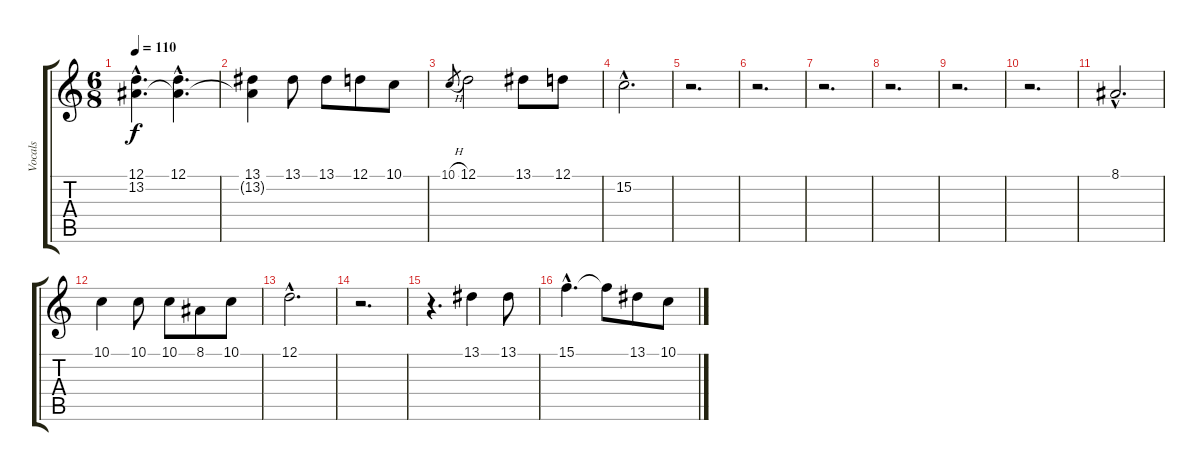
\track ("Vocals" "Vocals") {instrument flute}
\staff {score tabs}
\tuning (D4 A3 F3 C3 G2 D2) {hide}
\ts (6 8)
\tempo 110
\clef g2
\ks c
(12.1{hac} 13.2{hac}).4{d dy f} (12.1{hac} 13.2{hac t}).4{d} |
(13.1 13.2{t}).4 13.1.8 13.1.8 12.1.8 10.1.8 |
10.1{h}.8{gr} 12.1.2 13.1.8 12.1.8 |
15.2{hac}.2{d} |
r.2{d} |
r.2{d} |
r.2{d} |
r.2{d} |
r.2{d} |
r.2{d} |
8.1{hac}.2{d} |
10.1.4 10.1.8 10.1.8 8.1.8 10.1.8 |
12.1{hac}.2{d} |
r.2{d} |
r.4{d} 13.1.4 13.1.8 |
15.1{hac}.4{d} 15.1{t}.8 13.1.8 10.1.8
